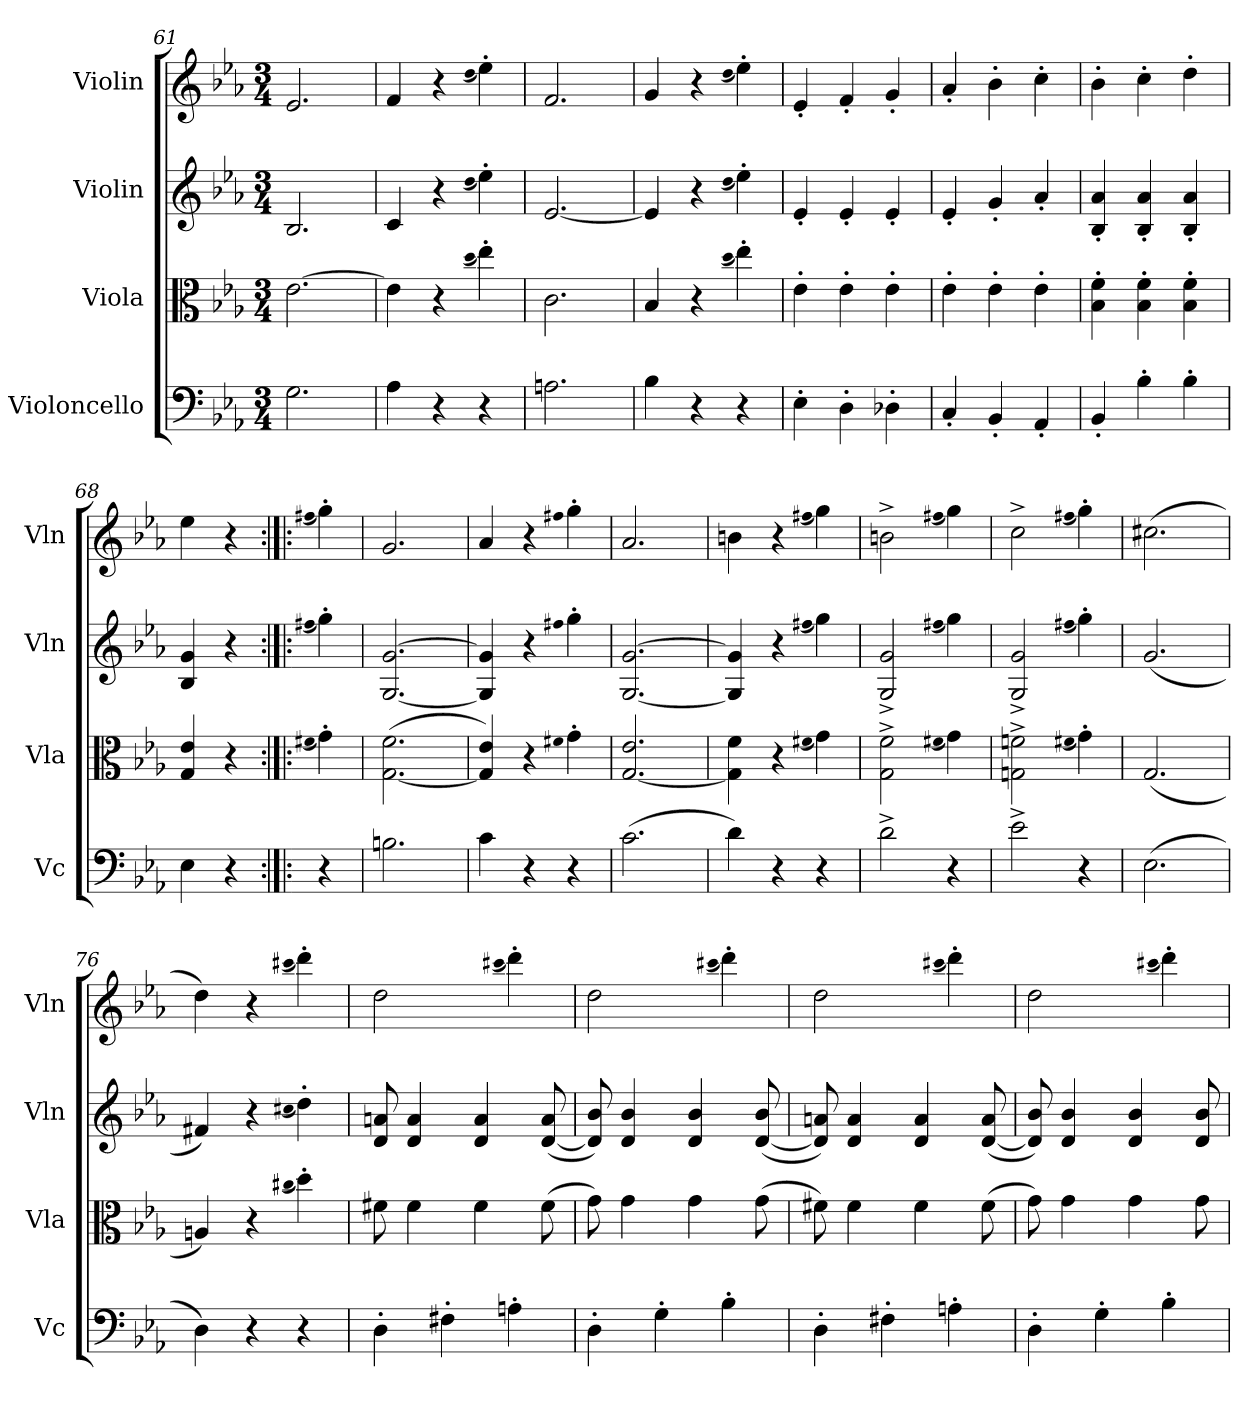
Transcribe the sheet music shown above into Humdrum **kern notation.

**kern	**kern	**kern	**kern
*part4	*part3	*part2	*part1
*staff4	*staff3	*staff2	*staff1
*I"Violoncello	*I"Viola	*I"Violin	*I"Violin
*I'Vc	*I'Vla	*I'Vln	*I'Vln
*clefF4	*clefC3	*clefG2	*clefG2
*k[b-e-a-]	*k[b-e-a-]	*k[b-e-a-]	*k[b-e-a-]
*M3/4	*M3/4	*M3/4	*M3/4
=61	=61	=61	=61
2.G\	[2.e-\	2.B-/	2.e-/
=62	=62	=62	=62
4A-\	4e-\]	4c/	4f/
4r	4r	4r	4r
.	(qdd	(qdd	(qdd
4r	4ee-'\)	4ee-'\)	4ee-'\)
=63	=63	=63	=63
2.An\	2.c\	[2.e-/	2.f/
=64	=64	=64	=64
4B-\	4B-/	4e-/]	4g/
4r	4r	4r	4r
.	(qdd	(qdd	(qdd
4r	4ee-'\)	4ee-'\)	4ee-'\)
=65	=65	=65	=65
4E-'\	4e-'\	4e-'/	4e-'/
4D'\	4e-'\	4e-'/	4f'/
4D-X'\	4e-'\	4e-'/	4g'/
=66	=66	=66	=66
4C'/	4e-'\	4e-'/	4a-'/
4BB-'/	4e-'\	4g'/	4b-'\
4AA-'/	4e-'\	4a-'/	4cc'\
=67	=67	=67	=67
4BB-'/	4B-'\ 4f'\	4B-'/ 4a-'/	4b-'\
4B-'\	4B-'\ 4f'\	4B-'/ 4a-'/	4cc'\
4B-'\	4B-'\ 4f'\	4B-'/ 4a-'/	4dd'\
=68	=68	=68	=68
4E-\	4G/ 4e-/	4B-/ 4g/	4ee-\
4r	4r	4r	4r
=:|!|:	=:|!|:	=:|!|:	=:|!|:
.	(qf#X	(qff#X	(qff#X
4r	4g'\)	4gg'\)	4gg'\)
=69	=69	=69	=69
2.Bn\	([2.G\ 2.f\	[2.G/ [2.g/	2.g/
=70	=70	=70	=70
4c\	4G]/ 4e-/)	4G]/ 4g]/	4a-/
4r	4r	4r	4r
.	qf#X	qff#X	qff#X
4r	4g'\	4gg'\	4gg'\
=71	=71	=71	=71
(2.c\	[2.G/ 2.e-/	[2.G/ [2.g/	2.a-/
=72	=72	=72	=72
4d\)	4G]\ 4f\	4G]/ 4g]/	4bn\
4r	4r	4r	4r
.	(qf#X	(qff#X	(qff#X
4r	4g\)	4gg\)	4gg\)
=73	=73	=73	=73
2d^\	2G^\ 2f^\	2G^/ 2g^/	2bn^\
.	(qf#X	(qff#X	(qff#X
4r	4g\)	4gg\)	4gg\)
=74	=74	=74	=74
2e-^\	2Gn^\ 2fn^\	2G^/ 2g^/	2cc^\
.	(qf#X	(qff#X	(qff#X
4r	4g'\)	4gg'\)	4gg'\)
=75	=75	=75	=75
(2.E-\	(2.G/	(2.g/	(2.cc#X\
=76	=76	=76	=76
4D\)	4An/)	4f#X/)	4dd\)
4r	4r	4r	4r
.	(qcc#X	(qcc#X	(qccc#X
4r	4dd'\)	4dd'\)	4ddd'\)
=77	=77	=77	=77
4D'\	8f#X\	8d/ 8an/	2dd\
.	4f#\	4d/ 4a/	.
4F#X'\	.	.	.
.	4f#\	4d/ 4a/	.
.	.	.	(qccc#X
4An'\	.	.	4ddd'\)
.	(8f#\	([8d/ 8a/	.
=78	=78	=78	=78
4D'\	8g\)	8d]/ 8b-/)	2dd\
.	4g\	4d/ 4b-/	.
4G'\	.	.	.
.	4g\	4d/ 4b-/	.
.	.	.	(qccc#X
4B-'\	.	.	4ddd'\)
.	(8g\	([8d/ 8b-/	.
=79	=79	=79	=79
4D'\	8f#X\)	8d]/ 8an/)	2dd\
.	4f#\	4d/ 4a/	.
4F#X'\	.	.	.
.	4f#\	4d/ 4a/	.
.	.	.	(qccc#X
4An'\	.	.	4ddd'\)
.	(8f#\	([8d/ 8a/	.
=80	=80	=80	=80
4D'\	8g\)	8d]/ 8b-/)	2dd\
.	4g\	4d/ 4b-/	.
4G'\	.	.	.
.	4g\	4d/ 4b-/	.
.	.	.	(qccc#X
4B-'\	.	.	4ddd'\)
.	8g\	8d/ 8b-/	.
=	=	=	=
*-	*-	*-	*-
